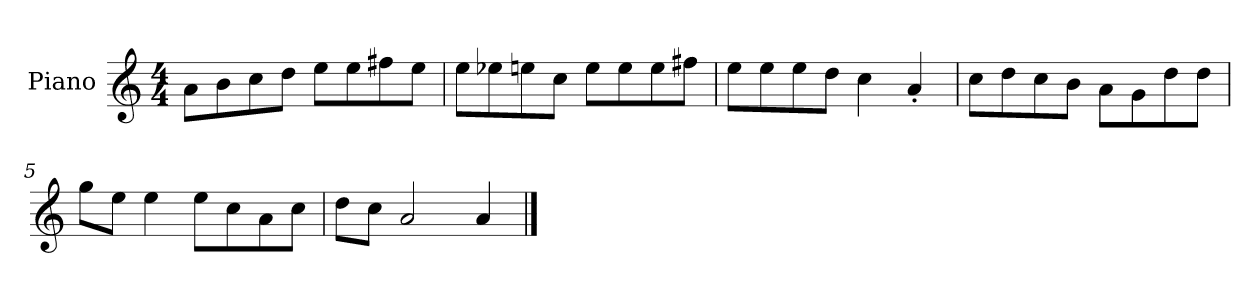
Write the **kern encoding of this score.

**kern
*part1
*staff1
*I"Piano
*I'P-no
*clefG2
*k[]
*M4/4
*MM90
=1
8a\L
8b\
8cc\
8dd\J
8ee\L
8ee\
8ff#X\
8ee\J
=2
8ee\L
8ee-X\
8een\
8cc\J
8ee\L
8ee\
8ee\
8ff#X\J
=3
8ee\L
8ee\
8ee\
8dd\J
4cc\
4a'/
=4
8cc\L
8dd\
8cc\
8b\J
8a\L
8g\
8dd\
8dd\J
=5
8gg\L
8ee\J
4ee\
8ee\L
8cc\
8a\
8cc\J
!!LO:LB:g=z
=6
8dd\L
8cc\J
2a/
4a/
==
*-
